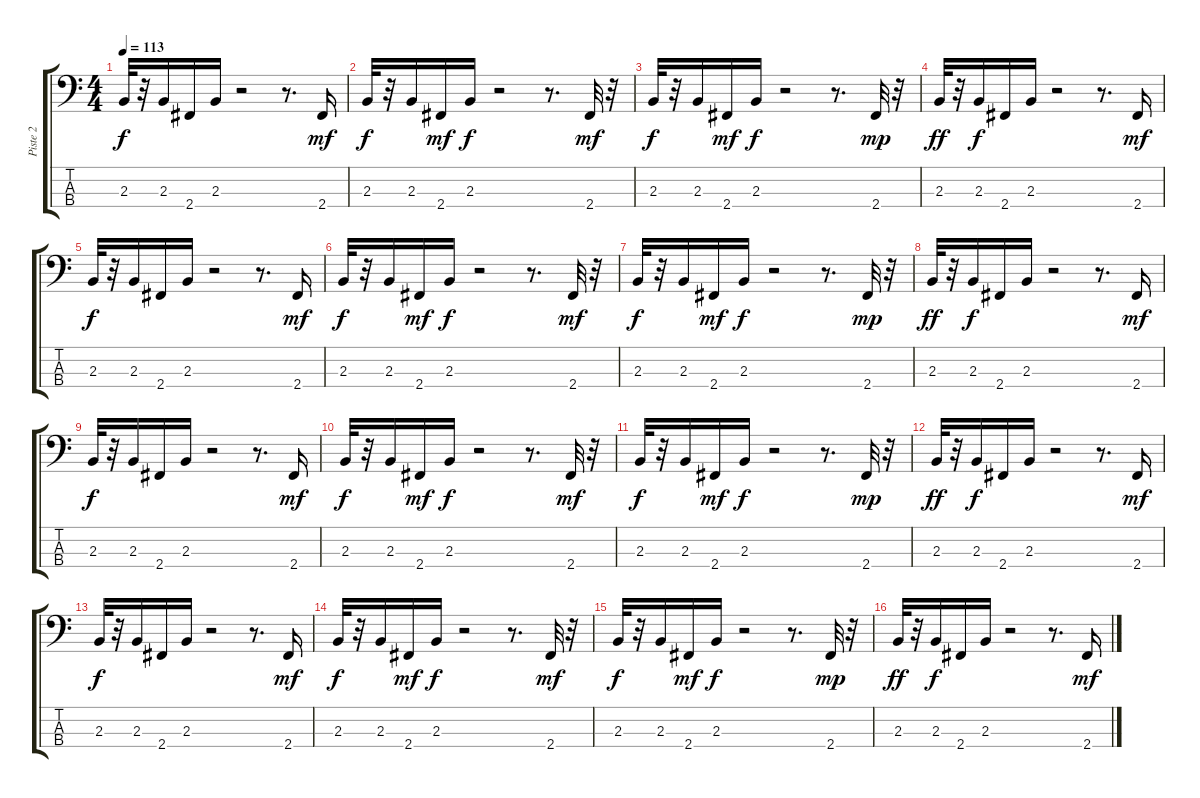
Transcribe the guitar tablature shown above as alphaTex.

\track ("Piste 2" "Piste 2") {instrument electricbassfinger}
\staff {score tabs}
\tuning (G2 D2 A1 E1) {hide}
\ts (4 4)
\tempo 113
\clef f4
\ks c
2.3.32{dy f} r.32 2.3.16 2.4.16 2.3.16 r.2 r.8{d} 2.4.16{dy mf} |
2.3.32{dy f} r.32 2.3.16 2.4.16{dy mf} 2.3.16{dy f} r.2 r.8{d} 2.4.32{dy mf} r.32 |
2.3.32{dy f} r.32 2.3.16 2.4.16{dy mf} 2.3.16{dy f} r.2 r.8{d} 2.4.32{dy mp} r.32 |
2.3.32{dy ff} r.32 2.3.16{dy f} 2.4.16 2.3.16 r.2 r.8{d} 2.4.16{dy mf} |
2.3.32{dy f} r.32 2.3.16 2.4.16 2.3.16 r.2 r.8{d} 2.4.16{dy mf} |
2.3.32{dy f} r.32 2.3.16 2.4.16{dy mf} 2.3.16{dy f} r.2 r.8{d} 2.4.32{dy mf} r.32 |
2.3.32{dy f} r.32 2.3.16 2.4.16{dy mf} 2.3.16{dy f} r.2 r.8{d} 2.4.32{dy mp} r.32 |
2.3.32{dy ff} r.32 2.3.16{dy f} 2.4.16 2.3.16 r.2 r.8{d} 2.4.16{dy mf} |
2.3.32{dy f} r.32 2.3.16 2.4.16 2.3.16 r.2 r.8{d} 2.4.16{dy mf} |
2.3.32{dy f} r.32 2.3.16 2.4.16{dy mf} 2.3.16{dy f} r.2 r.8{d} 2.4.32{dy mf} r.32 |
2.3.32{dy f} r.32 2.3.16 2.4.16{dy mf} 2.3.16{dy f} r.2 r.8{d} 2.4.32{dy mp} r.32 |
2.3.32{dy ff} r.32 2.3.16{dy f} 2.4.16 2.3.16 r.2 r.8{d} 2.4.16{dy mf} |
2.3.32{dy f} r.32 2.3.16 2.4.16 2.3.16 r.2 r.8{d} 2.4.16{dy mf} |
2.3.32{dy f} r.32 2.3.16 2.4.16{dy mf} 2.3.16{dy f} r.2 r.8{d} 2.4.32{dy mf} r.32 |
2.3.32{dy f} r.32 2.3.16 2.4.16{dy mf} 2.3.16{dy f} r.2 r.8{d} 2.4.32{dy mp} r.32 |
2.3.32{dy ff} r.32 2.3.16{dy f} 2.4.16 2.3.16 r.2 r.8{d} 2.4.16{dy mf}
